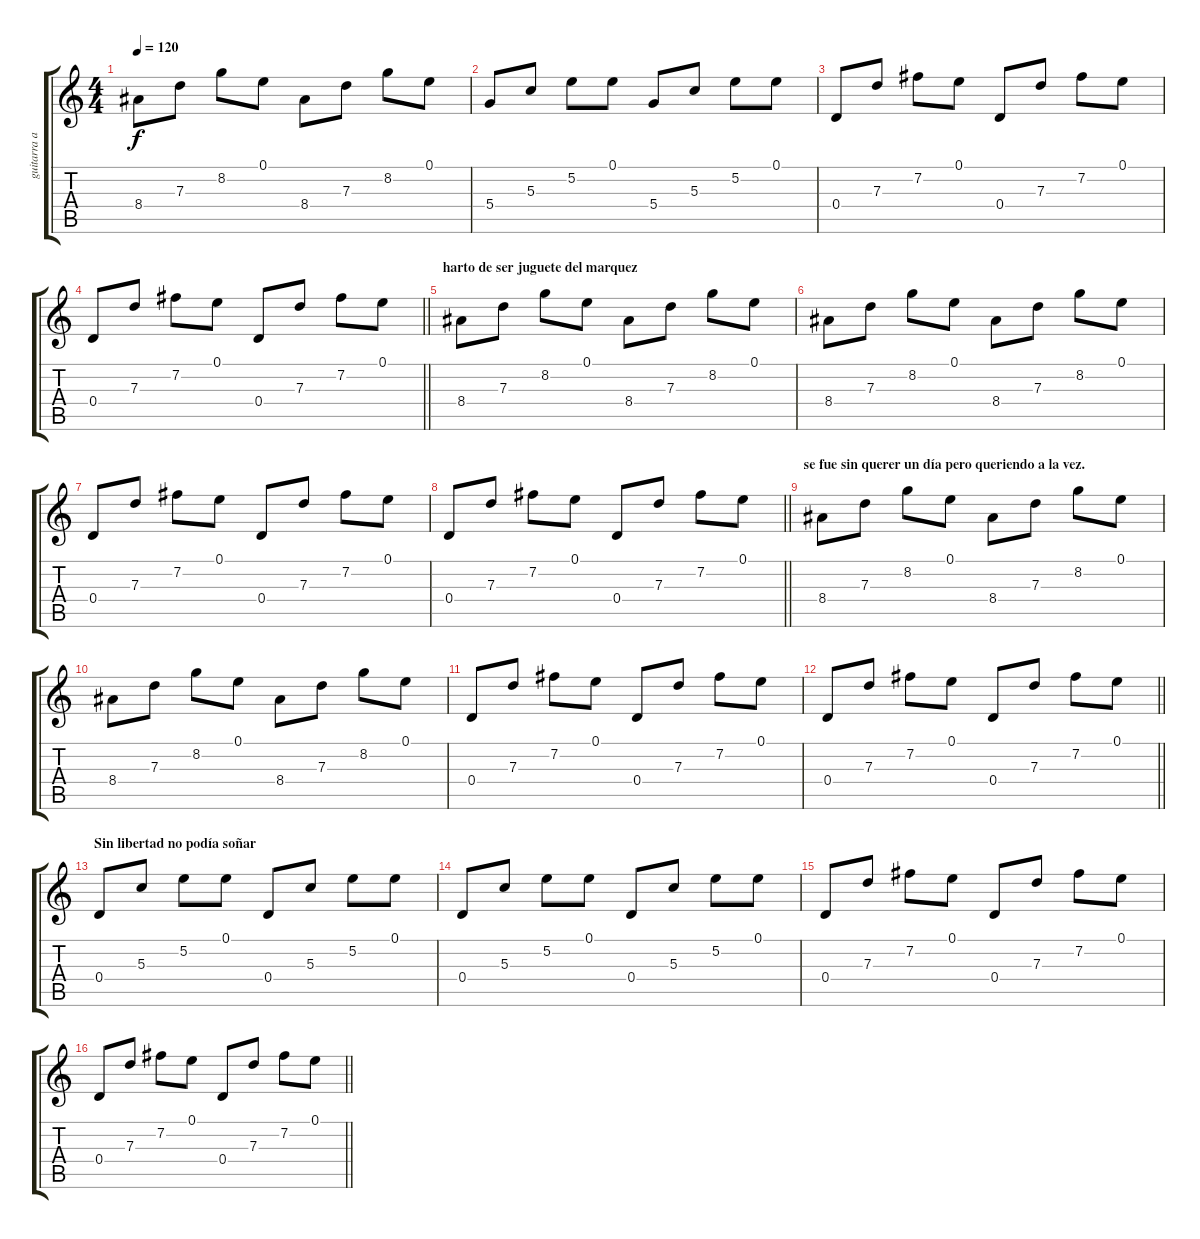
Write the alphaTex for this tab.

\track ("guitarra acustica" "guitarra a") {instrument acousticguitarsteel}
\staff {score tabs}
\tuning (E4 B3 G3 D3 A2 E2) {hide}
\ts (4 4)
\tempo 120
\clef g2
\ks c
8.4.8{dy f} 7.3.8 8.2.8 0.1.8 8.4.8 7.3.8 8.2.8 0.1.8 |
5.4.8 5.3.8 5.2.8 0.1.8 5.4.8 5.3.8 5.2.8 0.1.8 |
0.4.8 7.3.8 7.2.8 0.1.8 0.4.8 7.3.8 7.2.8 0.1.8 |
\barLineRight lightlight
0.4.8 7.3.8 7.2.8 0.1.8 0.4.8 7.3.8 7.2.8 0.1.8 |
\section ("" "harto de ser juguete del marquez")
8.4.8 7.3.8 8.2.8 0.1.8 8.4.8 7.3.8 8.2.8 0.1.8 |
8.4.8 7.3.8 8.2.8 0.1.8 8.4.8 7.3.8 8.2.8 0.1.8 |
0.4.8 7.3.8 7.2.8 0.1.8 0.4.8 7.3.8 7.2.8 0.1.8 |
\barLineRight lightlight
0.4.8 7.3.8 7.2.8 0.1.8 0.4.8 7.3.8 7.2.8 0.1.8 |
\section ("" "se fue sin querer un día pero queriendo a la vez.")
8.4.8 7.3.8 8.2.8 0.1.8 8.4.8 7.3.8 8.2.8 0.1.8 |
8.4.8 7.3.8 8.2.8 0.1.8 8.4.8 7.3.8 8.2.8 0.1.8 |
0.4.8 7.3.8 7.2.8 0.1.8 0.4.8 7.3.8 7.2.8 0.1.8 |
\barLineRight lightlight
0.4.8 7.3.8 7.2.8 0.1.8 0.4.8 7.3.8 7.2.8 0.1.8 |
\section ("" "Sin libertad no podía soñar ")
0.4.8 5.3.8 5.2.8 0.1.8 0.4.8 5.3.8 5.2.8 0.1.8 |
0.4.8 5.3.8 5.2.8 0.1.8 0.4.8 5.3.8 5.2.8 0.1.8 |
0.4.8 7.3.8 7.2.8 0.1.8 0.4.8 7.3.8 7.2.8 0.1.8 |
\barLineRight lightlight
0.4.8 7.3.8 7.2.8 0.1.8 0.4.8 7.3.8 7.2.8 0.1.8
